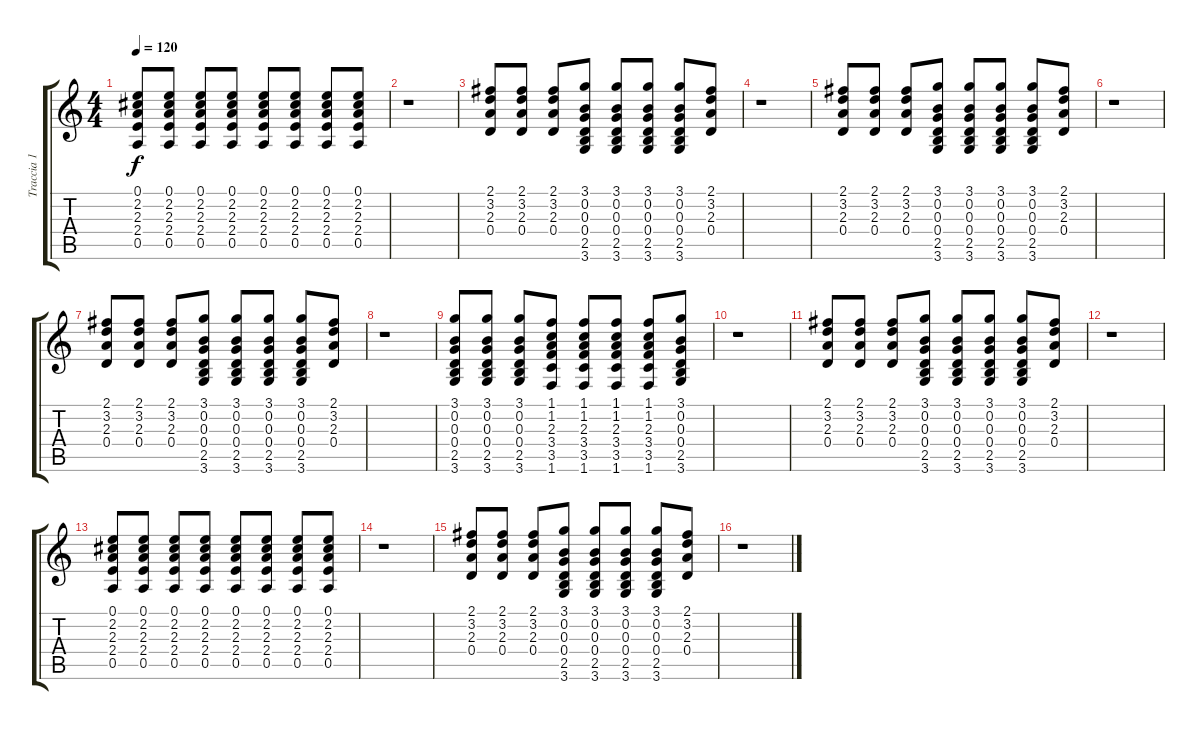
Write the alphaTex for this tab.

\track ("Traccia 1" "Traccia 1") {instrument distortionguitar}
\staff {score tabs}
\tuning (E4 B3 G3 D3 A2 E2) {hide}
\ts (4 4)
\tempo 120
\clef g2
\ks c
(0.1 2.2 2.3 2.4 0.5).8{dy f} (0.1 2.2 2.3 2.4 0.5).8 (0.1 2.2 2.3 2.4 0.5).8 (0.1 2.2 2.3 2.4 0.5).8 (0.1 2.2 2.3 2.4 0.5).8 (0.1 2.2 2.3 2.4 0.5).8 (0.1 2.2 2.3 2.4 0.5).8 (0.1 2.2 2.3 2.4 0.5).8 |
r.1 |
(2.1 3.2 2.3 0.4).8 (2.1 3.2 2.3 0.4).8 (2.1 3.2 2.3 0.4).8 (3.1 0.2 0.3 0.4 2.5 3.6).8 (3.1 0.2 0.3 0.4 2.5 3.6).8 (3.1 0.2 0.3 0.4 2.5 3.6).8 (3.1 0.2 0.3 0.4 2.5 3.6).8 (2.1 3.2 2.3 0.4).8 |
r.1 |
(2.1 3.2 2.3 0.4).8 (2.1 3.2 2.3 0.4).8 (2.1 3.2 2.3 0.4).8 (3.1 0.2 0.3 0.4 2.5 3.6).8 (3.1 0.2 0.3 0.4 2.5 3.6).8 (3.1 0.2 0.3 0.4 2.5 3.6).8 (3.1 0.2 0.3 0.4 2.5 3.6).8 (2.1 3.2 2.3 0.4).8 |
r.1 |
(2.1 3.2 2.3 0.4).8 (2.1 3.2 2.3 0.4).8 (2.1 3.2 2.3 0.4).8 (3.1 0.2 0.3 0.4 2.5 3.6).8 (3.1 0.2 0.3 0.4 2.5 3.6).8 (3.1 0.2 0.3 0.4 2.5 3.6).8 (3.1 0.2 0.3 0.4 2.5 3.6).8 (2.1 3.2 2.3 0.4).8 |
r.1 |
(3.1 0.2 0.3 0.4 2.5 3.6).8 (3.1 0.2 0.3 0.4 2.5 3.6).8 (3.1 0.2 0.3 0.4 2.5 3.6).8 (1.1 1.2 2.3 3.4 3.5 1.6).8 (1.1 1.2 2.3 3.4 3.5 1.6).8 (1.1 1.2 2.3 3.4 3.5 1.6).8 (1.1 1.2 2.3 3.4 3.5 1.6).8 (3.1 0.2 0.3 0.4 2.5 3.6).8 |
r.1 |
(2.1 3.2 2.3 0.4).8 (2.1 3.2 2.3 0.4).8 (2.1 3.2 2.3 0.4).8 (3.1 0.2 0.3 0.4 2.5 3.6).8 (3.1 0.2 0.3 0.4 2.5 3.6).8 (3.1 0.2 0.3 0.4 2.5 3.6).8 (3.1 0.2 0.3 0.4 2.5 3.6).8 (2.1 3.2 2.3 0.4).8 |
r.1 |
(0.1 2.2 2.3 2.4 0.5).8 (0.1 2.2 2.3 2.4 0.5).8 (0.1 2.2 2.3 2.4 0.5).8 (0.1 2.2 2.3 2.4 0.5).8 (0.1 2.2 2.3 2.4 0.5).8 (0.1 2.2 2.3 2.4 0.5).8 (0.1 2.2 2.3 2.4 0.5).8 (0.1 2.2 2.3 2.4 0.5).8 |
r.1 |
(2.1 3.2 2.3 0.4).8 (2.1 3.2 2.3 0.4).8 (2.1 3.2 2.3 0.4).8 (3.1 0.2 0.3 0.4 2.5 3.6).8 (3.1 0.2 0.3 0.4 2.5 3.6).8 (3.1 0.2 0.3 0.4 2.5 3.6).8 (3.1 0.2 0.3 0.4 2.5 3.6).8 (2.1 3.2 2.3 0.4).8 |
r.1
